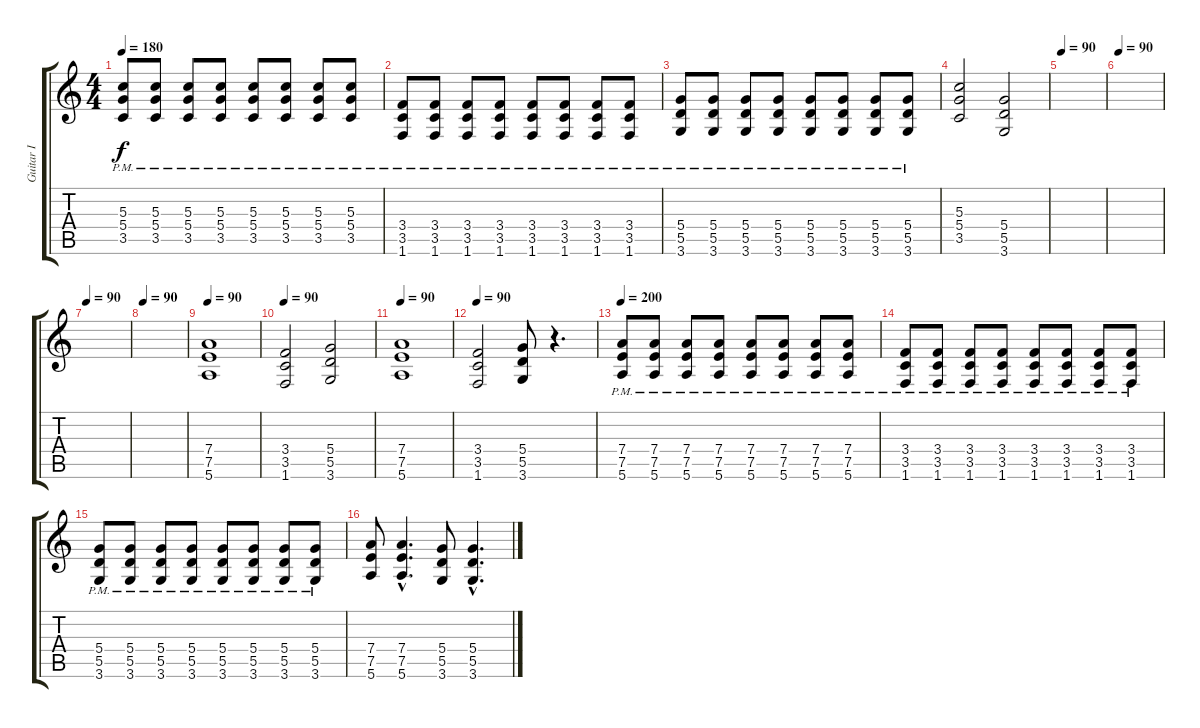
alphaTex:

\track ("Guitar I" "Guitar I") {instrument distortionguitar}
\staff {score tabs}
\tuning (E4 B3 G3 D3 A2 E2) {hide}
\ts (4 4)
\tempo 180
\clef g2
\ks c
(5.3{pm} 5.4{pm} 3.5{pm}).8{dy f} (5.3{pm} 5.4{pm} 3.5{pm}).8 (5.3{pm} 5.4{pm} 3.5{pm}).8 (5.3{pm} 5.4{pm} 3.5{pm}).8 (5.3{pm} 5.4{pm} 3.5{pm}).8 (5.3{pm} 5.4{pm} 3.5{pm}).8 (5.3{pm} 5.4{pm} 3.5{pm}).8 (5.3{pm} 5.4{pm} 3.5{pm}).8 |
(3.4{pm} 3.5{pm} 1.6{pm}).8 (3.4{pm} 3.5{pm} 1.6{pm}).8 (3.4{pm} 3.5{pm} 1.6{pm}).8 (3.4{pm} 3.5{pm} 1.6{pm}).8 (3.4{pm} 3.5{pm} 1.6{pm}).8 (3.4{pm} 3.5{pm} 1.6{pm}).8 (3.4{pm} 3.5{pm} 1.6{pm}).8 (3.4{pm} 3.5{pm} 1.6{pm}).8 |
(5.4{pm} 5.5{pm} 3.6{pm}).8 (5.4{pm} 5.5{pm} 3.6{pm}).8 (5.4{pm} 5.5{pm} 3.6{pm}).8 (5.4{pm} 5.5{pm} 3.6{pm}).8 (5.4{pm} 5.5{pm} 3.6{pm}).8 (5.4{pm} 5.5{pm} 3.6{pm}).8 (5.4{pm} 5.5{pm} 3.6{pm}).8 (5.4{pm} 5.5{pm} 3.6{pm}).8 |
(5.3 5.4 3.5).2 (5.4 5.5 3.6).2 |
\tempo 90
|
\tempo 90
|
\tempo 90
|
\tempo 90
|
\tempo 90
(7.4 7.5 5.6).1 |
\tempo 90
(3.4 3.5 1.6).2 (5.4 5.5 3.6).2 |
\tempo 90
(7.4 7.5 5.6).1 |
\tempo 90
(3.4 3.5 1.6).2 (5.4 5.5 3.6).8 r.4{d} |
\tempo 200
(7.4{pm} 7.5{pm} 5.6{pm}).8 (7.4{pm} 7.5{pm} 5.6{pm}).8 (7.4{pm} 7.5{pm} 5.6{pm}).8 (7.4{pm} 7.5{pm} 5.6{pm}).8 (7.4{pm} 7.5{pm} 5.6{pm}).8 (7.4{pm} 7.5{pm} 5.6{pm}).8 (7.4{pm} 7.5{pm} 5.6{pm}).8 (7.4{pm} 7.5{pm} 5.6{pm}).8 |
(3.4{pm} 3.5{pm} 1.6{pm}).8 (3.4{pm} 3.5{pm} 1.6{pm}).8 (3.4{pm} 3.5{pm} 1.6{pm}).8 (3.4{pm} 3.5{pm} 1.6{pm}).8 (3.4{pm} 3.5{pm} 1.6{pm}).8 (3.4{pm} 3.5{pm} 1.6{pm}).8 (3.4{pm} 3.5{pm} 1.6{pm}).8 (3.4{pm} 3.5{pm} 1.6{pm}).8 |
(5.4{pm} 5.5{pm} 3.6{pm}).8 (5.4{pm} 5.5{pm} 3.6{pm}).8 (5.4{pm} 5.5{pm} 3.6{pm}).8 (5.4{pm} 5.5{pm} 3.6{pm}).8 (5.4{pm} 5.5{pm} 3.6{pm}).8 (5.4{pm} 5.5{pm} 3.6{pm}).8 (5.4{pm} 5.5{pm} 3.6{pm}).8 (5.4{pm} 5.5{pm} 3.6{pm}).8 |
(7.4 7.5 5.6).8 (7.4{hac} 7.5{hac} 5.6{hac}).4{d} (5.4 5.5 3.6).8 (5.4{hac} 5.5{hac} 3.6{hac}).4{d}
